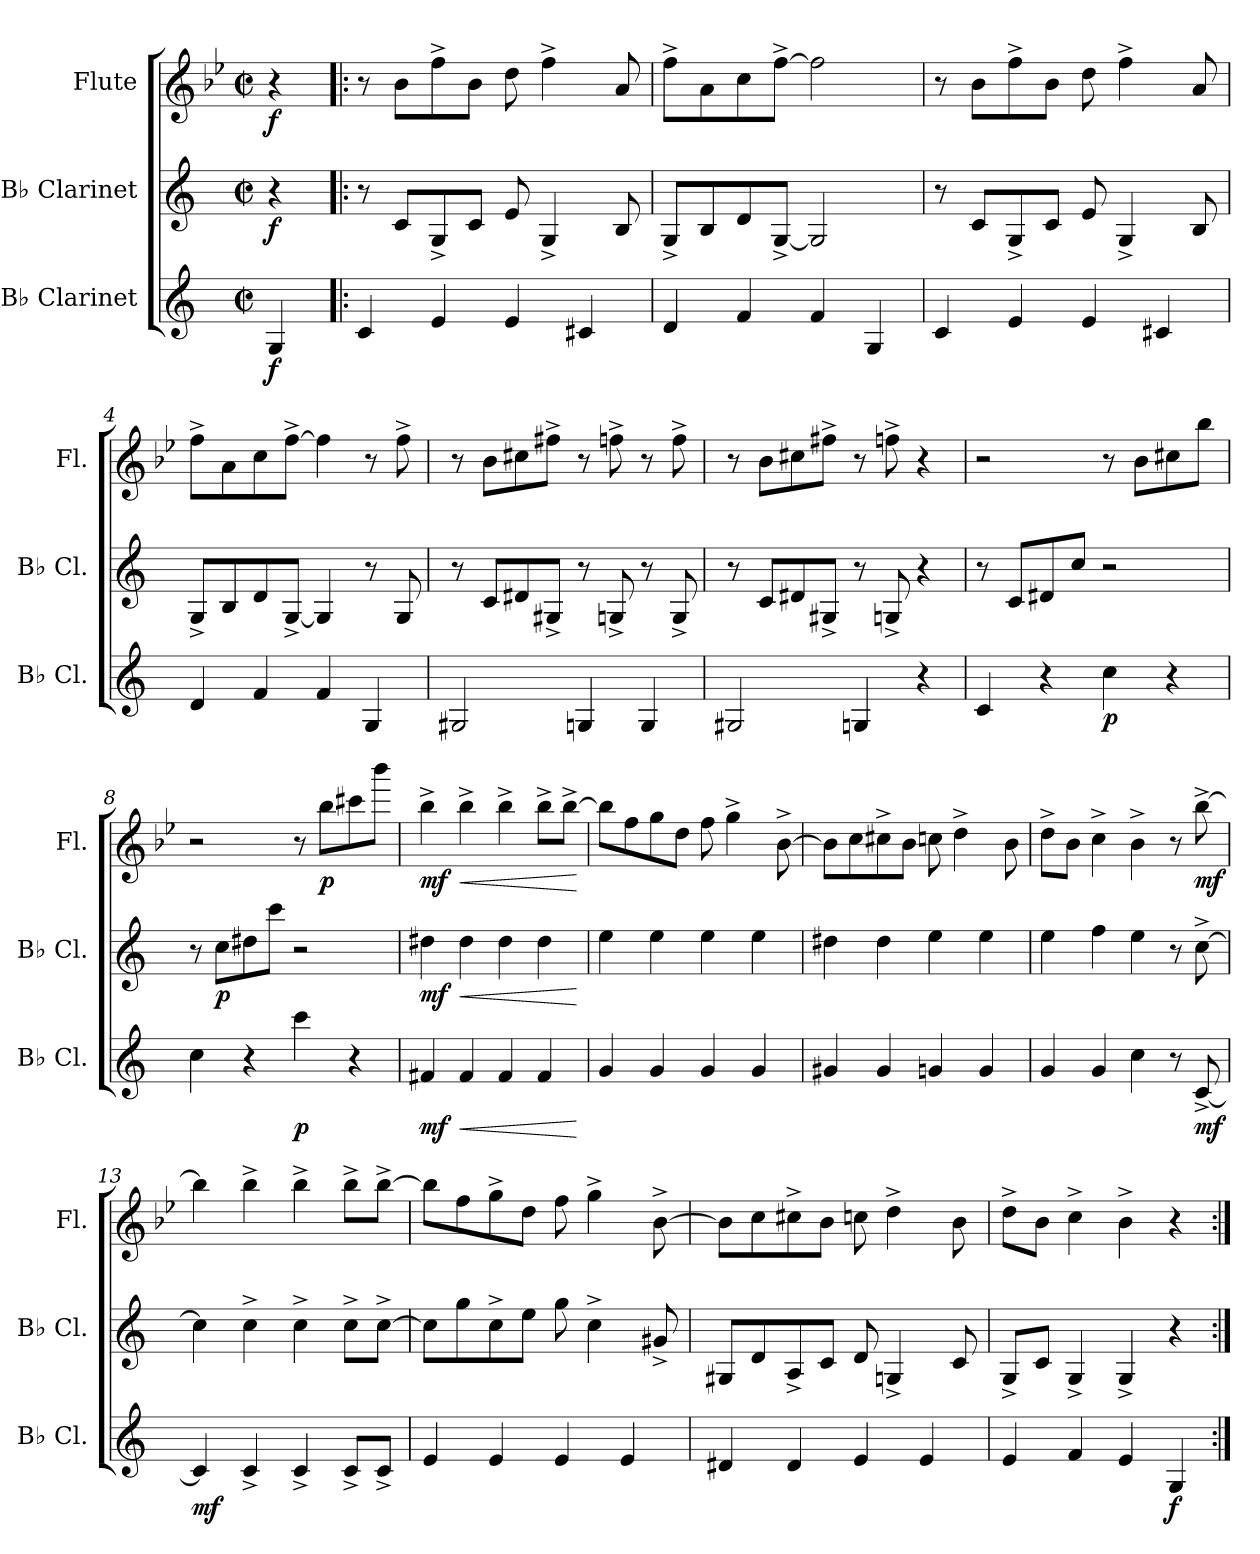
**kern	**dynam	**kern	**dynam	**kern	**dynam
*part3	*part3	*part2	*part2	*part1	*part1
*staff3	*staff3	*staff2	*staff2	*staff1	*staff1
*I"B♭ Clarinet	*	*I"B♭ Clarinet	*	*I"Flute	*
*I'B♭ Cl.	*	*I'B♭ Cl.	*	*I'Fl.	*
*clefG2	*	*clefG2	*	*clefG2	*
*ITrd1c2	*	*ITrd1c2	*	*	*
*k[b-e-]	*	*k[b-e-]	*	*k[b-e-]	*
*M2/2	*	*M2/2	*	*M2/2	*
*met(c|)	*	*met(c|)	*	*met(c|)	*
*MM130	*	*MM130	*	*MM130	*
=	=	=	=	=	=
!	!LO:DY:b	!	!LO:DY:b	!	!LO:DY:b
4F/	f	4r	f	4r	f
=1!|:	=1!|:	=1!|:	=1!|:	=1!|:	=1!|:
4B-/	.	8r	.	8r	.
.	.	8B-/L	.	8b-\L	.
4d/	.	8F^/	.	8ff^\	.
.	.	8B-/J	.	8b-\J	.
4d/	.	8d/	.	8dd\	.
.	.	4F^/	.	4ff^\	.
4Bn/	.	.	.	.	.
.	.	8A/	.	8a/	.
=2	=2	=2	=2	=2	=2
4c/	.	8F^/L	.	8ff^\L	.
.	.	8A/	.	8a\	.
4e-/	.	8c/	.	8cc\	.
.	.	[8F^/J	.	[8ff^\J	.
4e-/	.	2F/]	.	2ff\]	.
4F/	.	.	.	.	.
=3	=3	=3	=3	=3	=3
4B-/	.	8r	.	8r	.
.	.	8B-/L	.	8b-\L	.
4d/	.	8F^/	.	8ff^\	.
.	.	8B-/J	.	8b-\J	.
4d/	.	8d/	.	8dd\	.
.	.	4F^/	.	4ff^\	.
4Bn/	.	.	.	.	.
.	.	8A/	.	8a/	.
=4	=4	=4	=4	=4	=4
4c/	.	8F^/L	.	8ff^\L	.
.	.	8A/	.	8a\	.
4e-/	.	8c/	.	8cc\	.
.	.	[8F^/J	.	[8ff^\J	.
4e-/	.	4F/]	.	4ff\]	.
4F/	.	8r	.	8r	.
.	.	8F/	.	8ff^\	.
!!LO:LB:g=z
=5	=5	=5	=5	=5	=5
2F#X/	.	8r	.	8r	.
.	.	8B-/L	.	8b-\L	.
.	.	8c#X/	.	8cc#X\	.
.	.	8F#X^/J	.	8ff#X^\J	.
4Fn/	.	8r	.	8r	.
.	.	8Fn^/	.	8ffn^\	.
4F/	.	8r	.	8r	.
.	.	8F^/	.	8ff^\	.
=6	=6	=6	=6	=6	=6
2F#X/	.	8r	.	8r	.
.	.	8B-/L	.	8b-\L	.
.	.	8c#X/	.	8cc#X\	.
.	.	8F#X^/J	.	8ff#X^\J	.
4Fn/	.	8r	.	8r	.
.	.	8Fn^/	.	8ffn^\	.
4r	.	4r	.	4r	.
=7	=7	=7	=7	=7	=7
4B-/	.	8r	.	2r	.
.	.	8B-/L	.	.	.
4r	.	8c#X/	.	.	.
.	.	8b-/J	.	.	.
!	!LO:DY:b	!	!	!	!
4b-\	p	2r	.	8r	.
.	.	.	.	8b-\L	.
4r	.	.	.	8cc#X\	.
.	.	.	.	8bb-\J	.
=8	=8	=8	=8	=8	=8
4b-\	.	8r	.	2r	.
!	!	!	!LO:DY:b	!	!
.	.	8b-\L	p	.	.
4r	.	8cc#X\	.	.	.
.	.	8bb-\J	.	.	.
!	!LO:DY:b	!	!	!	!
4bb-\	p	2r	.	8r	.
!	!	!	!	!	!LO:DY:b
.	.	.	.	8bb-\L	p
4r	.	.	.	8ccc#X\	.
.	.	.	.	8bbb-\J	.
!!LO:LB:g=z
=9	=9	=9	=9	=9	=9
!	!LO:DY:b	!	!LO:DY:b	!	!LO:DY:b
4en/	mf	4cc#X\	mf	4bb-^\	mf
!	!LO:HP:b	!	!LO:HP:b	!	!LO:HP:b
4e/	<	4cc#\	<	4bb-^\	<
4e/	.	4cc#\	.	4bb-^\	.
4e/	.	4cc#\	.	8bb-^\L	.
.	.	.	.	[8bb-^\J	.
.	[	.	[	.	[
=10	=10	=10	=10	=10	=10
4f/	.	4dd\	.	8bb-\L]	.
.	.	.	.	8ff\	.
4f/	.	4dd\	.	8gg\	.
.	.	.	.	8dd\J	.
4f/	.	4dd\	.	8ff\	.
.	.	.	.	4gg^\	.
4f/	.	4dd\	.	.	.
.	.	.	.	[8b-^\	.
=11	=11	=11	=11	=11	=11
4f#X/	.	4cc#X\	.	8b-\L]	.
.	.	.	.	8cc\	.
4f#/	.	4cc#\	.	8cc#X^\	.
.	.	.	.	8b-\J	.
4fn/	.	4dd\	.	8ccn\	.
.	.	.	.	4dd^\	.
4f/	.	4dd\	.	.	.
.	.	.	.	8b-\	.
=12	=12	=12	=12	=12	=12
4f/	.	4dd\	.	8dd^\L	.
.	.	.	.	8b-\J	.
4f/	.	4ee-\	.	4cc^\	.
4b-\	.	4dd\	.	4b-^\	.
8r	.	8r	.	8r	.
!	!LO:DY:b	!	!LO:DY:b	!	!
!	!	!	!LO:DY:n=1:b	!	!LO:DY:b
[8B-^/	mf	[8b-^\	mf mf	[8bb-^\	mf
=13	=13	=13	=13	=13	=13
!	!LO:DY:b	!	!	!	!
4B-/]	mf	4b-\]	.	4bb-\]	.
4B-^/	.	4b-^\	.	4bb-^\	.
4B-^/	.	4b-^\	.	4bb-^\	.
8B-^/L	.	8b-^\L	.	8bb-^\L	.
8B-^/J	.	[8b-^\J	.	[8bb-^\J	.
!!LO:PB:g=z
=14	=14	=14	=14	=14	=14
4d/	.	8b-\L]	.	8bb-\L]	.
.	.	8ff\	.	8ff\	.
4d/	.	8b-^\	.	8gg^\	.
.	.	8dd\J	.	8dd\J	.
4d/	.	8ff\	.	8ff\	.
.	.	4b-^\	.	4gg^\	.
4d/	.	.	.	.	.
.	.	8f#X^/	.	[8b-^\	.
=15	=15	=15	=15	=15	=15
4c#X/	.	8F#X/L	.	8b-\L]	.
.	.	8c/	.	8cc\	.
4c#/	.	8G^/	.	8cc#X^\	.
.	.	8B-/J	.	8b-\J	.
4d/	.	8c/	.	8ccn\	.
.	.	4Fn^/	.	4dd^\	.
4d/	.	.	.	.	.
.	.	8B-/	.	8b-\	.
=16	=16	=16	=16	=16	=16
4d/	.	8F^/L	.	8dd^\L	.
.	.	8B-/J	.	8b-\J	.
4e-/	.	4F^/	.	4cc^\	.
4d/	.	4F^/	.	4b-^\	.
!	!LO:DY:b	!	!	!	!
4F/	f	4r	.	4r	.
=:|!	=:|!	=:|!	=:|!	=:|!	=:|!
*-	*-	*-	*-	*-	*-
